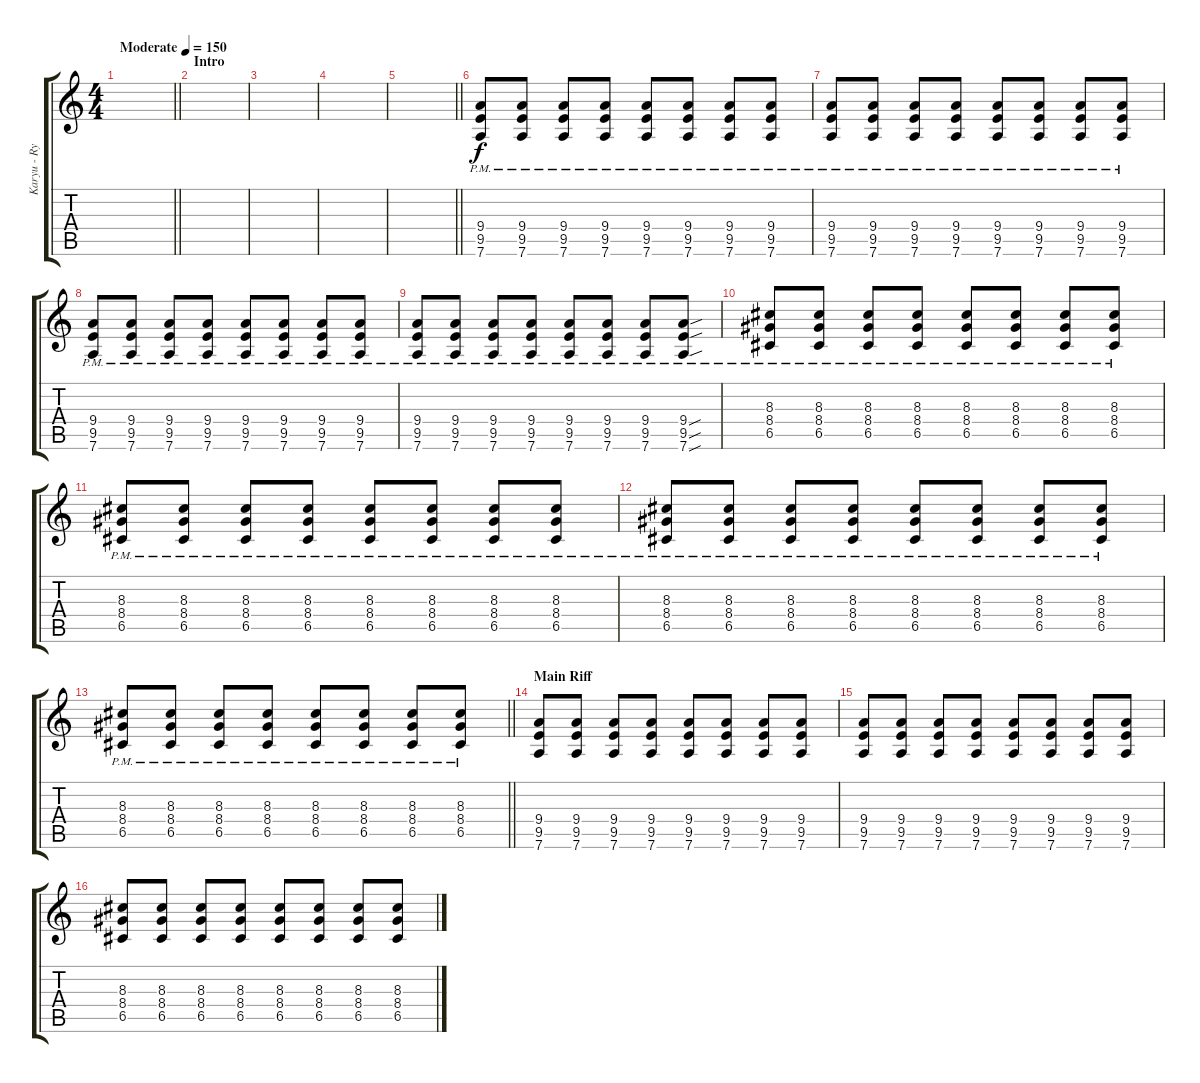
\track ("Karyu - Rythm Guitar" "Karyu - Ry") {instrument distortionguitar}
\staff {score tabs}
\tuning (D4 A3 F3 C3 G2 D2) {hide}
\ts (4 4)
\tempo (150 "Moderate")
\clef g2
\barLineRight lightlight
\ks c
|
\section ("" "Intro")
|
|
|
\barLineRight lightlight
|
\section ("" "")
(9.4{pm} 9.5{pm} 7.6{pm}).8 (9.4{pm} 9.5{pm} 7.6{pm}).8 (9.4{pm} 9.5{pm} 7.6{pm}).8 (9.4{pm} 9.5{pm} 7.6{pm}).8 (9.4{pm} 9.5{pm} 7.6{pm}).8 (9.4{pm} 9.5{pm} 7.6{pm}).8 (9.4{pm} 9.5{pm} 7.6{pm}).8 (9.4{pm} 9.5{pm} 7.6{pm}).8 |
(9.4{pm} 9.5{pm} 7.6{pm}).8 (9.4{pm} 9.5{pm} 7.6{pm}).8 (9.4{pm} 9.5{pm} 7.6{pm}).8 (9.4{pm} 9.5{pm} 7.6{pm}).8 (9.4{pm} 9.5{pm} 7.6{pm}).8 (9.4{pm} 9.5{pm} 7.6{pm}).8 (9.4{pm} 9.5{pm} 7.6{pm}).8 (9.4{pm} 9.5{pm} 7.6{pm}).8 |
(9.4{pm} 9.5{pm} 7.6{pm}).8 (9.4{pm} 9.5{pm} 7.6{pm}).8 (9.4{pm} 9.5{pm} 7.6{pm}).8 (9.4{pm} 9.5{pm} 7.6{pm}).8 (9.4{pm} 9.5{pm} 7.6{pm}).8 (9.4{pm} 9.5{pm} 7.6{pm}).8 (9.4{pm} 9.5{pm} 7.6{pm}).8 (9.4{pm} 9.5{pm} 7.6{pm}).8 |
(9.4{pm} 9.5{pm} 7.6{pm}).8 (9.4{pm} 9.5{pm} 7.6{pm}).8 (9.4{pm} 9.5{pm} 7.6{pm}).8 (9.4{pm} 9.5{pm} 7.6{pm}).8 (9.4{pm} 9.5{pm} 7.6{pm}).8 (9.4{pm} 9.5{pm} 7.6{pm}).8 (9.4{pm} 9.5{pm} 7.6{pm}).8 (9.4{sou pm} 9.5{sou pm} 7.6{sou pm}).8 |
(8.3{pm} 8.4{pm} 6.5{pm}).8 (8.3{pm} 8.4{pm} 6.5{pm}).8 (8.3{pm} 8.4{pm} 6.5{pm}).8 (8.3{pm} 8.4{pm} 6.5{pm}).8 (8.3{pm} 8.4{pm} 6.5{pm}).8 (8.3{pm} 8.4{pm} 6.5{pm}).8 (8.3{pm} 8.4{pm} 6.5{pm}).8 (8.3{pm} 8.4{pm} 6.5{pm}).8 |
(8.3{pm} 8.4{pm} 6.5{pm}).8 (8.3{pm} 8.4{pm} 6.5{pm}).8 (8.3{pm} 8.4{pm} 6.5{pm}).8 (8.3{pm} 8.4{pm} 6.5{pm}).8 (8.3{pm} 8.4{pm} 6.5{pm}).8 (8.3{pm} 8.4{pm} 6.5{pm}).8 (8.3{pm} 8.4{pm} 6.5{pm}).8 (8.3{pm} 8.4{pm} 6.5{pm}).8 |
(8.3{pm} 8.4{pm} 6.5{pm}).8 (8.3{pm} 8.4{pm} 6.5{pm}).8 (8.3{pm} 8.4{pm} 6.5{pm}).8 (8.3{pm} 8.4{pm} 6.5{pm}).8 (8.3{pm} 8.4{pm} 6.5{pm}).8 (8.3{pm} 8.4{pm} 6.5{pm}).8 (8.3{pm} 8.4{pm} 6.5{pm}).8 (8.3{pm} 8.4{pm} 6.5{pm}).8 |
\barLineRight lightlight
(8.3{pm} 8.4{pm} 6.5{pm}).8{balance 4} (8.3{pm} 8.4{pm} 6.5{pm}).8 (8.3{pm} 8.4{pm} 6.5{pm}).8 (8.3{pm} 8.4{pm} 6.5{pm}).8 (8.3{pm} 8.4{pm} 6.5{pm}).8 (8.3{pm} 8.4{pm} 6.5{pm}).8 (8.3{pm} 8.4{pm} 6.5{pm}).8 (8.3{pm} 8.4{pm} 6.5{pm}).8 |
\section ("" "Main Riff")
(9.4 9.5 7.6).8 (9.4 9.5 7.6).8 (9.4 9.5 7.6).8 (9.4 9.5 7.6).8 (9.4 9.5 7.6).8 (9.4 9.5 7.6).8 (9.4 9.5 7.6).8 (9.4 9.5 7.6).8 |
(9.4 9.5 7.6).8 (9.4 9.5 7.6).8 (9.4 9.5 7.6).8 (9.4 9.5 7.6).8 (9.4 9.5 7.6).8 (9.4 9.5 7.6).8 (9.4 9.5 7.6).8 (9.4 9.5 7.6).8 |
(8.3 8.4 6.5).8 (8.3 8.4 6.5).8 (8.3 8.4 6.5).8 (8.3 8.4 6.5).8 (8.3 8.4 6.5).8 (8.3 8.4 6.5).8 (8.3 8.4 6.5).8 (8.3 8.4 6.5).8
